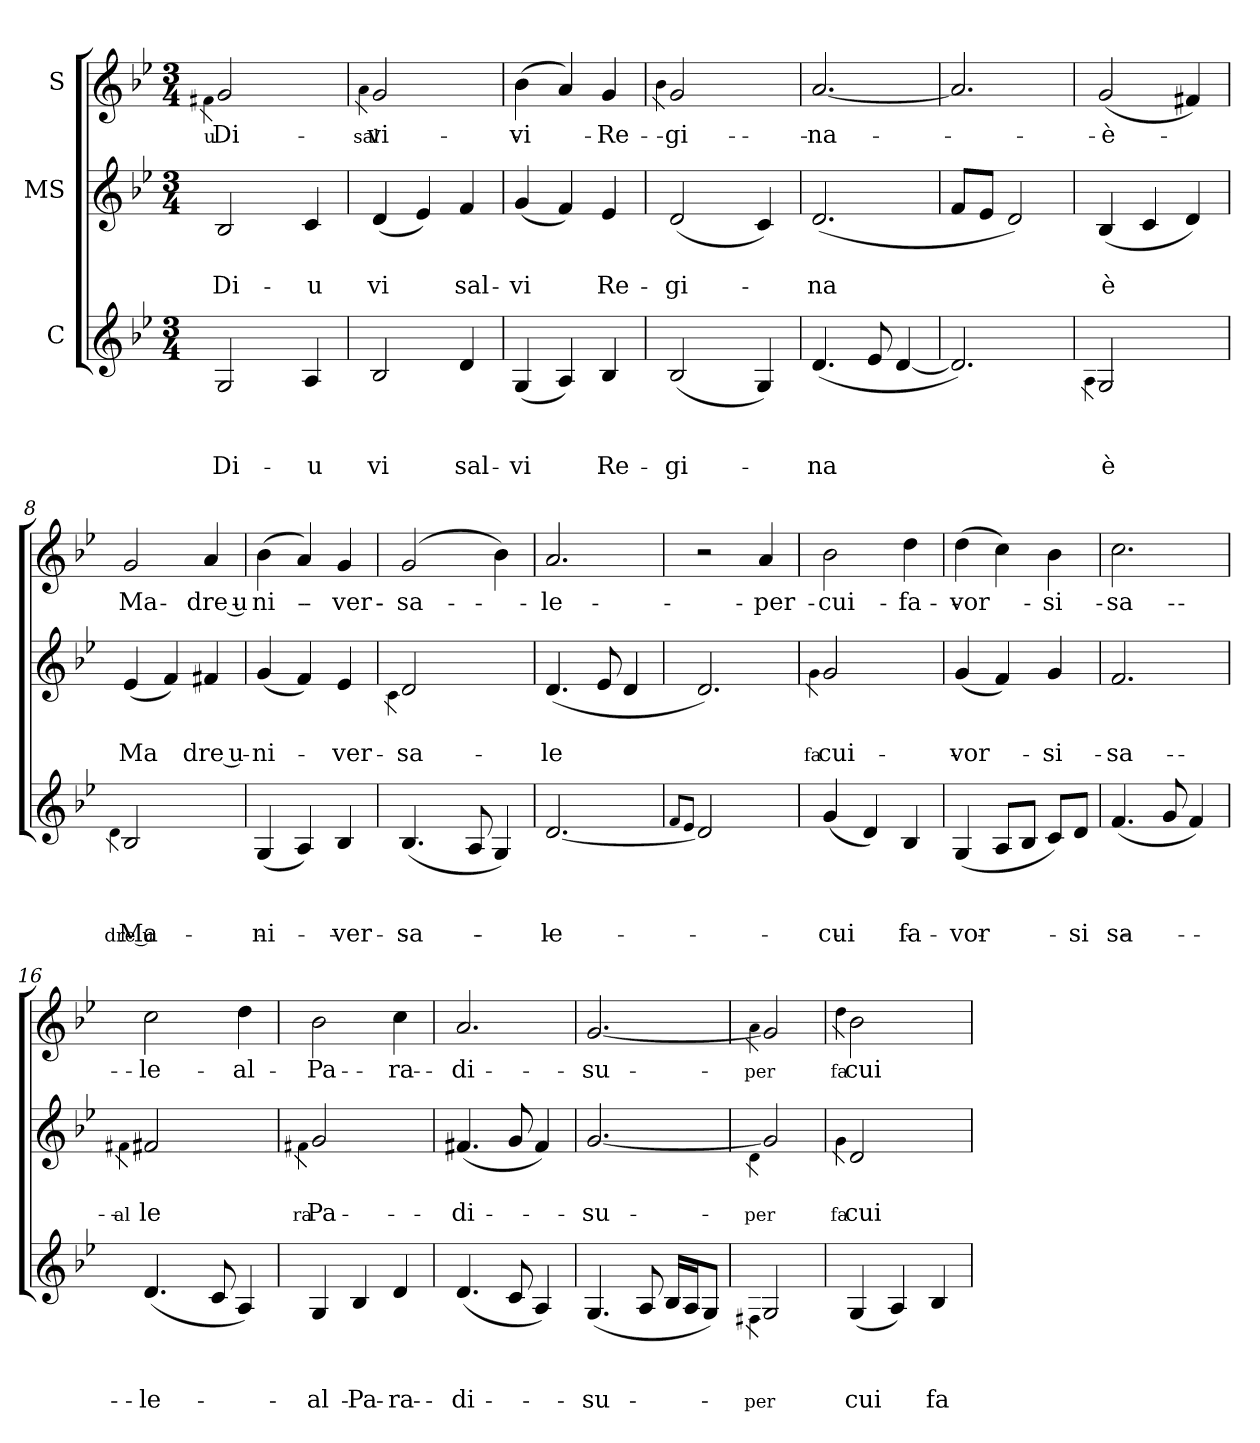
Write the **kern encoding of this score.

**kern	**text	**text	**text	**kern	**text	**text	**kern	**text
*part3	*part3	*part3	*part3	*part2	*part2	*part2	*part1	*part1
*staff3	*staff3	*staff3	*staff3	*staff2	*staff2	*staff2	*staff1	*staff1
*I"C	*	*	*	*I"MS	*	*	*I"S	*
*clefG2	*	*	*	*clefG2	*	*	*clefG2	*
*k[b-e-]	*	*	*	*k[b-e-]	*	*	*k[b-e-]	*
*B-:	*	*	*	*B-:	*	*	*B-:	*
*M3/4	*	*	*	*M3/4	*	*	*M3/4	*
=1	=1	=1	=1	=1	=1	=1	=1	=1
*	*	*	*	*	*	*	*^	*
!	!	!	!	!	!	!	!	!	!LO:LY:b
.	.	.	.	.	.	.	.	4qf#X\	-u
!	!	!	!LO:LY:b	!	!	!LO:LY:b	!	!	!LO:LY:b
2G/	.	.	Di-	2B-/	.	Di-	2g/	4ryy	Di-
.	.	.	.	.	.	.	.	2ryy	.
!	!	!	!LO:LY:b	!	!	!LO:LY:b	!	!	!
4A/	.	.	-u	4c/	.	-u	4ryy	.	.
=2	=2	=2	=2	=2	=2	=2	=2	=2	=2
!	!	!	!	!	!	!	!	!	!LO:LY:b
.	.	.	.	.	.	.	.	4qa\	sal-
!	!	!	!LO:LY:b	!	!	!LO:LY:b	!	!	!LO:LY:b
2B-/	.	.	vi	(<4d/	.	vi	2g/	4ryy	vi
.	.	.	.	4e-/)	.	.	.	2ryy	.
!	!	!	!LO:LY:b	!	!	!LO:LY:b	!	!	!
4d/	.	.	sal-	4f/	.	sal-	4ryy	.	.
*	*	*	*	*	*	*	*v	*v	*
=3	=3	=3	=3	=3	=3	=3	=3	=3
!	!	!	!LO:LY:b	!	!	!LO:LY:b	!	!LO:LY:b
(<4G/	.	.	-vi	(<4g/	.	-vi	(>4b-\	-vi
4A/)	.	.	.	4f/)	.	.	4a/)	.
!	!	!	!LO:LY:b	!	!	!LO:LY:b	!	!LO:LY:b
4B-/	.	.	Re-	4e-/	.	Re-	4g/	Re-
=4	=4	=4	=4	=4	=4	=4	=4	=4
*	*	*	*	*	*	*	*^	*
.	.	.	.	.	.	.	.	4qb-\)	.
!	!	!	!LO:LY:b	!	!	!LO:LY:b	!	!	!LO:LY:b
(<2B-/	.	.	-gi-	(<2d/	.	-gi-	(>2g/	4ryy	-gi-
.	.	.	.	.	.	.	.	2ryy	.
4G/)	.	.	.	4c/)	.	.	4ryy	.	.
*	*	*	*	*	*	*	*v	*v	*
=5	=5	=5	=5	=5	=5	=5	=5	=5
!	!	!	!LO:LY:b	!	!	!LO:LY:b	!	!LO:LY:b
(<4.d/	.	.	-na	(<2.d/	.	-na	[<2.a/	-na
8e-/	.	.	.	.	.	.	.	.
[<4d/	.	.	.	.	.	.	.	.
=6	=6	=6	=6	=6	=6	=6	=6	=6
2.d/])	.	.	.	8f/L	.	.	2.a/]	.
.	.	.	.	8e-/J	.	.	.	.
.	.	.	.	2d/)	.	.	.	.
!!LO:LB:g=z
=7	=7	=7	=7	=7	=7	=7	=7	=7
*^	*	*	*	*	*	*	*	*
.	4qA\)	.	.	.	.	.	.	.	.
!	!	!	!	!LO:LY:b:rj	!	!	!LO:LY:b:rj	!	!LO:LY:b:rj
(<2G/	4ryy	.	.	è	(<4B-/	.	è	(<2g/	è
.	2ryy	.	.	.	4c/	.	.	.	.
4ryy	.	.	.	.	4d/)	.	.	4f#X/)	.
=8	=8	=8	=8	=8	=8	=8	=8	=8	=8
!	!	!	!	!LO:LY:b:rj	!	!	!	!	!
.	4qd\	.	.	dre u-	.	.	.	.	.
!	!	!	!	!LO:LY:b	!	!	!LO:LY:b	!	!LO:LY:b
2B-/	4ryy	.	.	Ma	(<4e-/	.	Ma	2g/	Ma
.	2ryy	.	.	.	4f/)	.	.	.	.
!	!	!	!	!	!	!	!LO:LY:b:rj	!	!LO:LY:b:rj
4ryy	.	.	.	.	4f#X/	.	dre u-	4a/	dre u
*v	*v	*	*	*	*	*	*	*	*
=9	=9	=9	=9	=9	=9	=9	=9	=9
!	!	!	!LO:LY:b	!	!	!LO:LY:b	!	!LO:LY:b
(<4G/	.	.	-ni-	(<4g/	.	-ni-	(>4b-\	ni-
4A/)	.	.	.	4f/)	.	.	4a/)	.
!	!	!	!LO:LY:b	!	!	!LO:LY:b	!	!LO:LY:b
4B-/	.	.	-ver-	4e-/	.	-ver-	4g/	-ver-
=10	=10	=10	=10	=10	=10	=10	=10	=10
*	*	*	*	*^	*	*	*	*
.	.	.	.	.	4qc\)	.	.	.	.
!	!	!	!LO:LY:b	!	!	!	!LO:LY:b	!	!LO:LY:b
(<4.B-/	.	.	-sa-	(<2d/	4ryy	.	-sa-	(2g/	-sa-
.	.	.	.	.	2ryy	.	.	.	.
8A/	.	.	.	.	.	.	.	.	.
4G/)	.	.	.	4ryy	.	.	.	4b-\)	.
*	*	*	*	*v	*v	*	*	*	*
=11	=11	=11	=11	=11	=11	=11	=11	=11
!	!	!	!LO:LY:b	!	!	!LO:LY:b	!	!LO:LY:b
[<2.d/	.	.	-le	(<4.d/	.	-le	2.a/	-le
.	.	.	.	8e-/	.	.	.	.
.	.	.	.	4d/	.	.	.	.
=12	=12	=12	=12	=12	=12	=12	=12	=12
8qf/L	.	.	.	.	.	.	.	.
8qe-/J	.	.	.	.	.	.	.	.
2d/]	.	.	.	2.d/)	.	.	2r	.
!	!	!	!	!	!	!	!	!LO:LY:b
4ryy	.	.	.	.	.	.	4a/	per
!!LO:LB:g=z
=13	=13	=13	=13	=13	=13	=13	=13	=13
*	*	*	*	*^	*	*	*	*
!	!	!	!	!	!	!	!LO:LY:b	!	!
.	.	.	.	.	4qg\	.	fa-	.	.
!	!	!	!LO:LY:b	!	!	!	!LO:LY:b	!	!LO:LY:b
(<4g/	.	.	cui	2g/	4ryy	.	cui	2b-\	cui
4d/)	.	.	.	.	2ryy	.	.	.	.
!	!	!	!LO:LY:b	!	!	!	!	!	!LO:LY:b
4B-/	.	.	fa-	4ryy	.	.	.	4dd\	fa-
*	*	*	*	*v	*v	*	*	*	*
=14	=14	=14	=14	=14	=14	=14	=14	=14
!	!	!	!LO:LY:b	!	!	!LO:LY:b	!	!LO:LY:b
(<4G/	.	.	-vor	(<4g/	.	-vor	(>4dd\	-vor
8A/L	.	.	.	4f/)	.	.	4cc\)	.
8B-/J	.	.	.	.	.	.	.	.
!	!	!	!	!	!	!LO:LY:b	!	!LO:LY:b
8c/L)	.	.	.	4g/	.	si	4b-\	si
!	!	!	!LO:LY:b	!	!	!	!	!
8d/J	.	.	si	.	.	.	.	.
=15	=15	=15	=15	=15	=15	=15	=15	=15
!	!	!	!LO:LY:b	!	!	!LO:LY:b	!	!LO:LY:b
(<4.f/	.	.	sa-	2.f/	.	sa-	2.cc\	sa-
8g/	.	.	.	.	.	.	.	.
4f/)	.	.	.	.	.	.	.	.
=16	=16	=16	=16	=16	=16	=16	=16	=16
*	*	*	*	*^	*	*	*	*
!	!	!	!	!	!	!	!LO:LY:b	!	!
.	.	.	.	.	4qf#\	.	al	.	.
!	!	!	!LO:LY:b	!	!	!	!LO:LY:b	!	!LO:LY:b
(<4.d/	.	.	-le	2f#X/	4ryy	.	-le	2cc\	-le
.	.	.	.	.	2ryy	.	.	.	.
8c/	.	.	.	.	.	.	.	.	.
!	!	!	!	!	!	!	!	!	!LO:LY:b
4A/)	.	.	.	4ryy	.	.	.	4dd\	al
=17	=17	=17	=17	=17	=17	=17	=17	=17	=17
!	!	!	!	!	!	!	!LO:LY:b	!	!
.	.	.	.	.	4qf#X\	.	-ra-	.	.
!	!	!	!LO:LY:b	!	!	!	!LO:LY:b	!	!LO:LY:b
4G/	.	.	al	2g/	4ryy	.	Pa-	2b-\	Pa-
!	!	!	!LO:LY:b	!	!	!	!	!	!
4B-/	.	.	Pa-	.	2ryy	.	.	.	.
!	!	!	!LO:LY:b	!	!	!	!	!	!LO:LY:b
4d/	.	.	-ra-	4ryy	.	.	.	4cc\	-ra-
*	*	*	*	*v	*v	*	*	*	*
=18	=18	=18	=18	=18	=18	=18	=18	=18
!	!	!	!LO:LY:b	!	!	!LO:LY:b	!	!LO:LY:b
(<4.d/	.	.	-di-	(<4.f#X/	.	-di-	2.a/	-di-
8c/	.	.	.	8g/	.	.	.	.
4A/)	.	.	.	4f#/)	.	.	.	.
!!LO:PB:g=z
=19	=19	=19	=19	=19	=19	=19	=19	=19
!	!	!	!LO:LY:b	!	!	!LO:LY:b	!	!LO:LY:b
(<4.G/	.	.	-su	[<2.g/	.	-su	[<2.g/	-su
8A/	.	.	.	.	.	.	.	.
16B-/LL	.	.	.	.	.	.	.	.
16A/J	.	.	.	.	.	.	.	.
8G/J)	.	.	.	.	.	.	.	.
=20	=20	=20	=20	=20	=20	=20	=20	=20
*	*	*	*	*	*	*	*^	*
!	!	!	!LO:LY:b	!	!	!LO:LY:b	!	!	!LO:LY:b
*^	*	*	*	*^	*	*	*	*	*
.	4qF#X\	.	.	per	.	4qd\	.	per	.	4qa\	per
2G/	2ryy	.	.	.	2g/]	2ryy	.	.	2g/]	2ryy	.
=21	=21	=21	=21	=21	=21	=21	=21	=21	=21	=21	=21
!	!	!	!	!	!	!	!	!LO:LY:b	!	!	!LO:LY:b
*v	*v	*	*	*	*	*	*	*	*	*	*
.	.	.	.	.	4qg\	.	fa-	.	4qdd\	fa
!	!	!	!LO:LY:b	!	!	!	!LO:LY:b	!	!	!LO:LY:b
(<4G/	.	.	cui	2d/	4ryy	.	cui	2b-\	4ryy	cui
4A/)	.	.	.	.	2ryy	.	.	.	2ryy	.
!	!	!	!LO:LY:b	!	!	!	!	!	!	!
4B-/	.	.	fa-	4ryy	.	.	.	4ryy	.	.
*	*	*	*	*v	*v	*	*	*	*	*
*	*	*	*	*	*	*	*v	*v	*
=	=	=	=	=	=	=	=	=
*-	*-	*-	*-	*-	*-	*-	*-	*-
